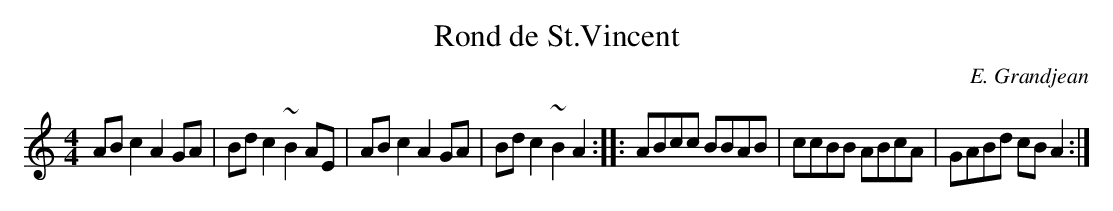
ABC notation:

X:1
T:Rond de St.Vincent
C:E. Grandjean
M:4/4
L:1/8
K:C
ABc2 A2GA|Bdc2 ~B2AE|ABc2 A2GA|Bdc2 ~B2A2:|\
|:ABcc BBAB|ccBB ABcA|GABd cBA2:|
